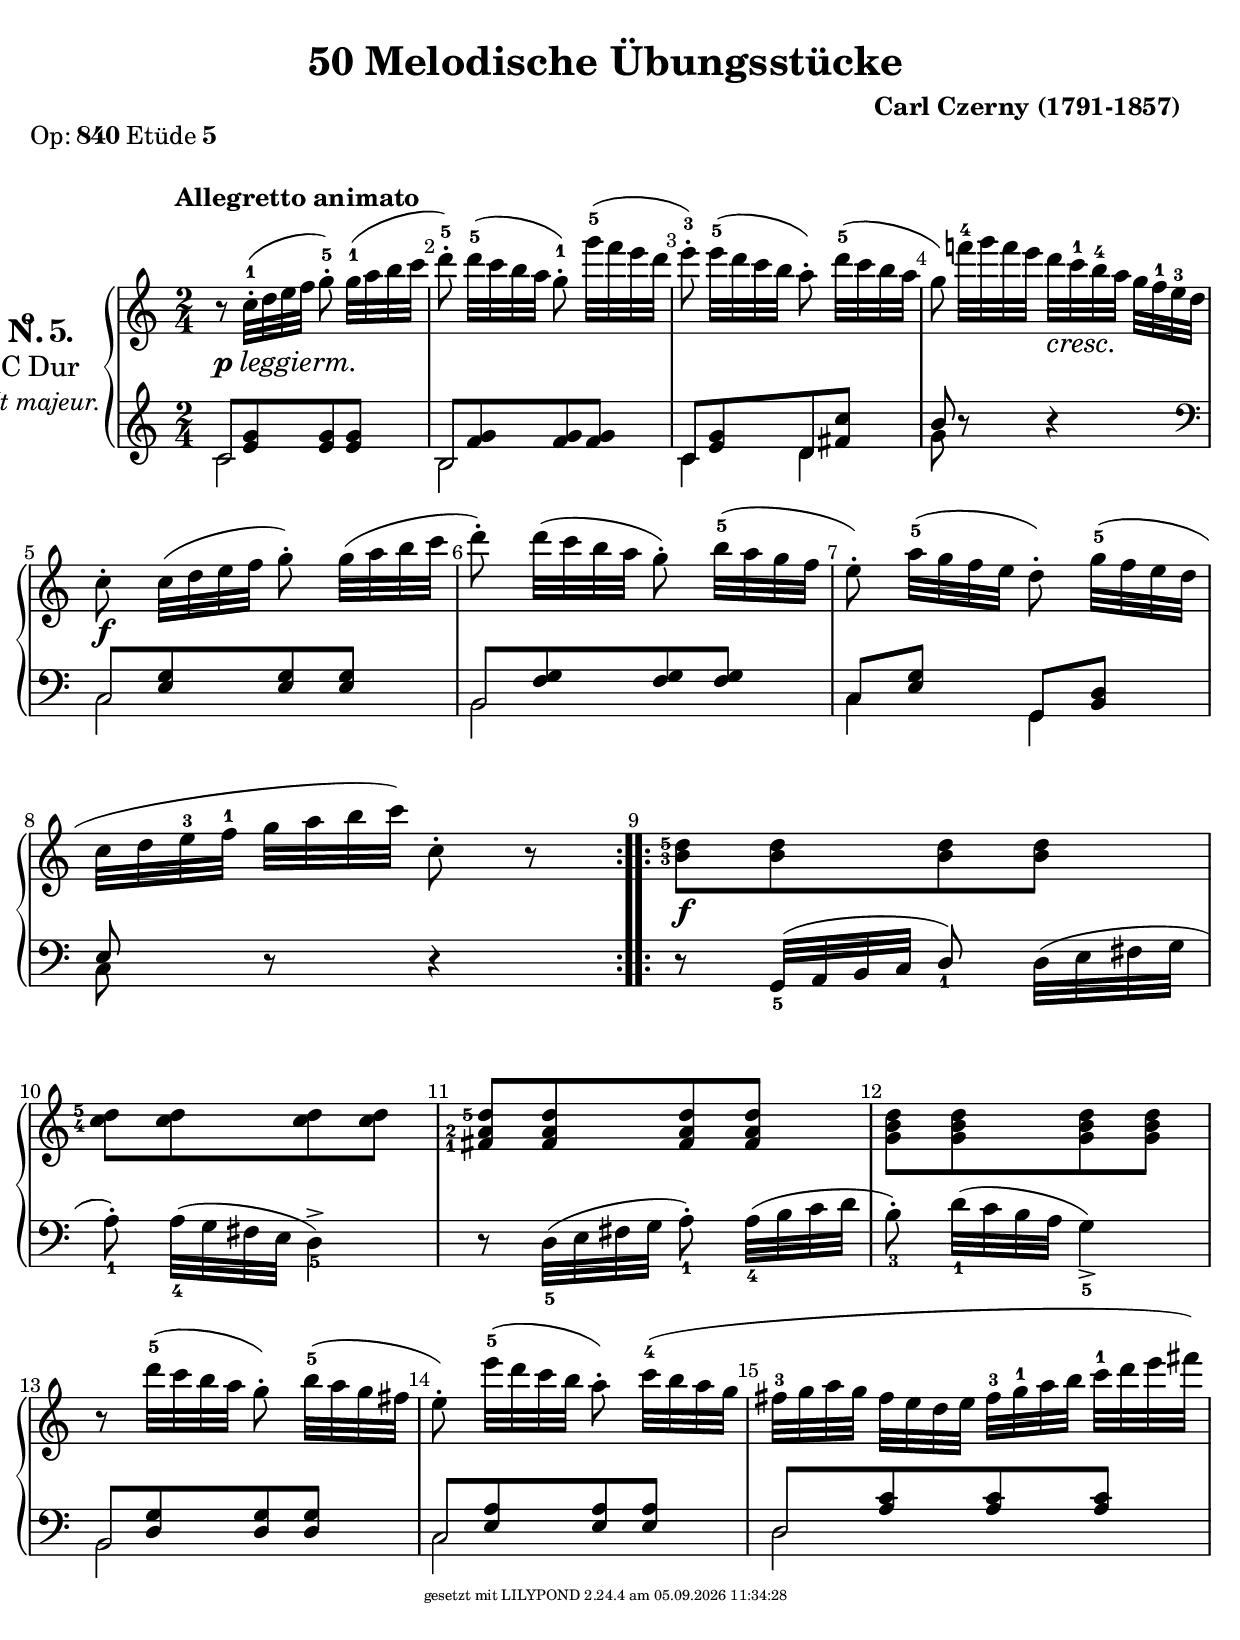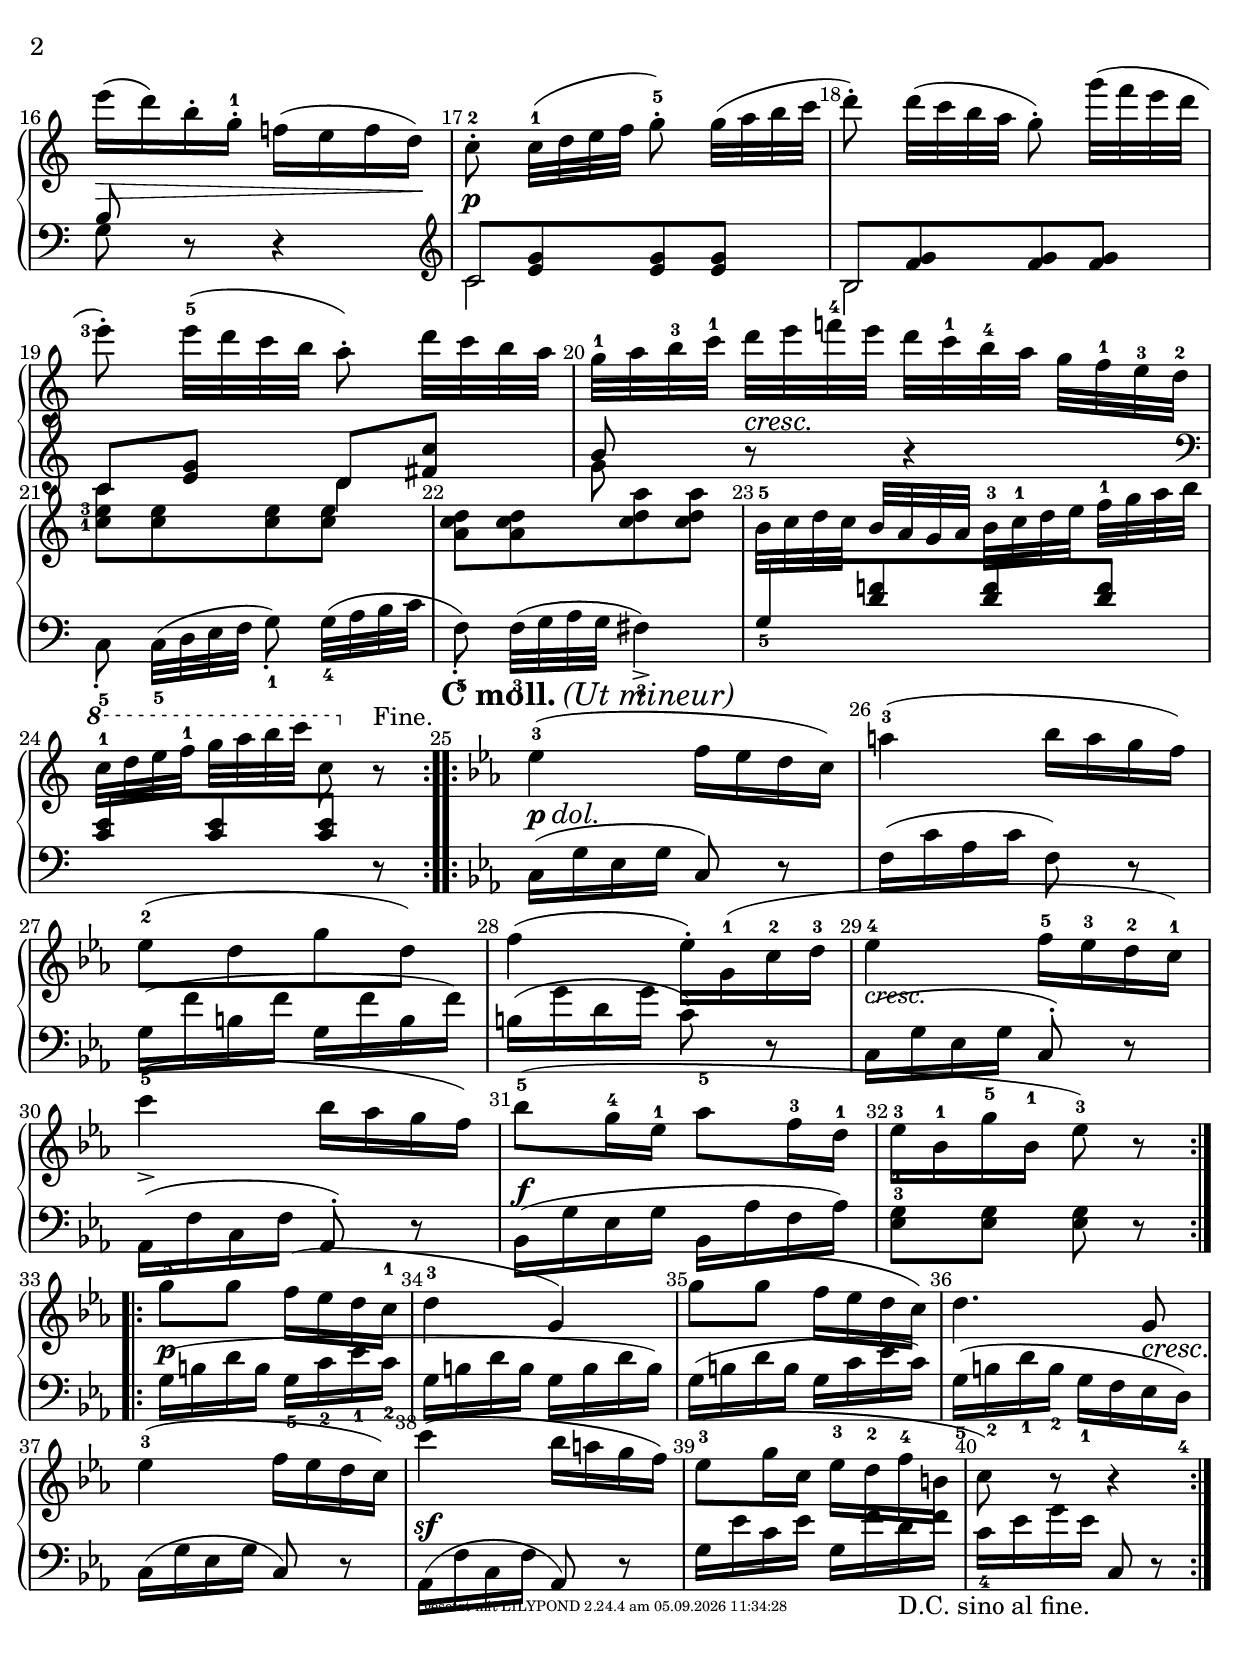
\version "2.19.37"

\language "deutsch"

\include "Papier+Layout.ly"

\header {
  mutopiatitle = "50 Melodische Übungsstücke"
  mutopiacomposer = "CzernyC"
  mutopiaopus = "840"
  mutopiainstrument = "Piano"
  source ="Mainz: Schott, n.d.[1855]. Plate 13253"
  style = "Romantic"
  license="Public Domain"
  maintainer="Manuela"
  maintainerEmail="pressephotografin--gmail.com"
  composer =\markup { \bold "Carl Czerny (1791-1857)"  }
  %opus = \markup { "Op:" \number \tiny 840 }
  piece =\markup {"Op:" \number \tiny 840 "Etüde" \number \tiny 5 }
  title = "50 Melodische Übungsstücke"
  %subtitle = "subtitle"
  %arranger = "arranger"
  %instrument = "Piano"
  metre = "metre"
  %poet = "poet"
  texidoc = "All header fields with special meanings."
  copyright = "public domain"
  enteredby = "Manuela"
}

\paper {
  left-margin = #5
}

RH= \relative c'' {
  %\accidentalStyle modern
  \time 2/4
  \key c \major
  %\set Staff.explicitKeySignatureVisibility = #all-invisible
  \set Staff.explicitKeySignatureVisibility = #end-of-line-invisible
  \set Timing.beamExceptions = #'()
  \set Timing.baseMoment = #(ly:make-moment 1/8)
  \set Staff.beatStructure = #'(1 1 1 1 ) % abhängig vom Takt
  \tempo  "Allegretto animato"
  \set fingeringOrientations = #'(left) %% für Akkorde!
  \override Fingering.direction = #UP  %% für Einzelnoten!

  %% so kriege ich das "o" zu N.o
  r8_\markup { \dynamic p \italic \large "leggierm." }
  \once \override TextScript.extra-offset = #'( -19.5 . 5.5 )

  c32-.-1-\markup { \small \bold o } ( d e f g8-5-. ) g32-1 ( a h c
  d8-5-. ) d32-5 ( c h a g8-1-. ) g'32-5 ( f e d
  e8-3-. ) e32-5 ( d c h a8-. ) d32-5 ( c h a
  g8 ) f'!32-4 g f e d_\markup { \italic \large "cresc." } c-1 h-4 a g f-1 e-3 d \break
  c8-.\f c32 ( d e f g8-. ) g32 ( a h c
  d8-. ) d32 ( c h a g8-. ) h32-5 ( a g f
  e8-. ) a32-5 ( g f e d8-. ) g32-5 ( f e d
  c d e-3 f-1 g a h c ) c,8-. r8
  \bar ":..:"
  \set Staff.beatStructure = #'(4 )
  < h-3 d-5 >8\f q q q \break
  < c-4 d-5 > q q q < fis,-1 a-2 d-5 > q q q < g h d > q q q r8
  \set Staff.beatStructure = #'(1 1 1 1 )
  d''32-5 ( c h a g8-. ) h32-5 ( a g fis
  e8-. ) e'32-5 ( d c h a8-.) c32-4 ( h a g
  fis-3 g a g fis e d e fis-3 g-1 a h c-1 d e fis ) \break
  \set Staff.beatStructure = #'(2 2 )
  e16\> ( d ) h-. g-1-. f! ( e f d\! )
  \set Staff.beatStructure = #'(1 1 1 1 )
  c8-2-.\p c32-1 ( d e f g8-5-. ) g32 ( a h c
  d8-. ) d32 ( c h a g8-. ) g'32 ( f e d
  < e-3>8-. ) e32-5 ( d c h a8-. ) d32 c h a
  g-1 a h-3 c-1 d_\markup { \italic  \large "cresc." } e f!-4 e d c-1 h-4 a g f-1 e-3 d-2 \break
  \set Staff.beatStructure = #'(4 )
  < c-1 e-3 >8 q q q < a c d > q < c d a' > q
  \set Staff.beatStructure = #'(1 1 1 1 )
  h32-5 c d c h a g a h-3 c-1 d e f-1 g a h
  \ottava #1
  c-1 d e f-1 g a h c c,8 \ottava #0 r8^\markup "Fine." \bar ":..:"
  \key es \major
  \set Staff.beatStructure = #'(4 )
  \mark \markup { \bold "C moll." \italic "(Ut mineur)" }
  es,4-3-\markup { \dynamic p \italic \large dol. } ( f16 es d c )
  a'4-3 ( b16 a g f ) \break
  es8-2 ( d g d )
  f4 ( es16-. ) g,-1 ( c-2 d-3
  es4-4_\markup { \italic "cresc." } f16-5 es-3 d-2 c-1 )
  c'4-5_> ( b16 as g f )
  \set Staff.beatStructure = #'(2 2 )
  b8-5\f ( g16-4 es-1 as8-5 f16-3 d-1
  es-3 b-1 g'-5 b,-1 es8-3 ) r8 \bar ":..:" \break
  g8-5\p g f16 ( es d c-1
  d4-3 g, )
  g'8 g ( f16 es d c ) d4. g,8_\markup { \italic \large "cresc." }
  es'4-3 ( f16 es d c )
  c'4\sf ( b16 a g f )
  es8-3 ( g16 c, es-3 d-2 f-4 h, c8 ) r8 r4
  \once \override Voice.Slur #'positions = #'(2.8 . 0.6)

  \bar ":..:"
  \key es \major
  \bar ":..:"
}

LHI = \relative c' {
  \clef bass  \key c \major
  \voiceOne
  \mergeDifferentlyHeadedOn
  \mergeDifferentlyDottedOn
  \set Timing.beamExceptions = #'()
  \set Timing.baseMoment = #(ly:make-moment 1/8)
  \set Staff.beatStructure = #'(4 ) % abhängig vom Takt
  \set fingeringOrientations = #'(up)
  \override Fingering.direction = #DOWN
  \override Fingering.staff-padding = #'()
  \clef treble
  c8 < e g > q q h < f' g > q q
  c < e g > d < fis c' > h s8 s4
  c,,8 < e g > q q h < f' g > q q
  \set Staff.beatStructure = #'(2 2 )
  c < e g > g, < h d > e s8 s4
  \set Staff.beatStructure = #'(1 1 1 1 )
  d8\rest g,32-5 ( a h c d8-1 ) \stemDown d32 ( e fis g
  a8-1-. ) a32-4 ( g fis e d4-5^> )
  d8\rest d32-5 ( e fis g a8-1-. ) a32-4 ( h c d
  h8-.-3 ) d32-1 ( c h a g4-5_> )
  \stemUp \set Staff.beatStructure = #'(4 )
  h,8 < d g > q q c < e a > q q d < a' c > q q h  s8 s4
  c8 < e g > q q h < f' g > q q c
  \set Staff.beatStructure = #'(2 2 )
  < e g > d < fis c' > h s8 s4
  s2 s2
  \set Staff.beatStructure = #'(4 )
  g,8-5 < d' f! > q q < c e > q q d,8\rest
  \key es \major \stemDown
  \set Staff.beatStructure = #'(2 2 )
  \once \override Voice.Slur #'positions = #'(2.5 . 3)
  c16 ( g' es g \stemUp c,8 ) d8\rest \stemDown
  \once \override Voice.Slur #'positions = #'(3.5 . 4)
  f16 ( c' as c f,8 ) d8\rest
  g16 ( f' h, f' g, f' h, f' )
  h, ( g' d g c,8-. ) d,8\rest
  c16 ( g' es g  \stemUp c,8-. ) d8\rest \stemDown
  as16 ( f' c f \stemUp as,8-. ) d8\rest \stemDown
  b16^( g' es g b, as' f as ) < es-3 g-1 >8 q q d8\rest
  g16 ( h d h g-5 c-2 es-1 c-2 g h d h g h d h )
  g16 ( h d h g c es c )
  g-5 ( h-2 d-1 h-2 g-1 f es d-4 )
  c16 ( g' es g \stemUp c,8 ) d8\rest \stemDown
  as16 ( f' c f \stemUp as,8 ) d8\rest \stemDown
  g16 es' c es g, f' d_\markup "D.C. sino al fine." f c-4 es g es \stemUp c,8 d8\rest
}

LHII = \relative c' {

  \voiceTwo
  \set fingeringOrientations = #'(down)
  \override Fingering.direction = #LEFT
  \override Fingering.staff-padding = #'()
  c2 h c4 d g8
  h8\rest h4\rest \clef bass
  c,,2 h c4 g4 c8 d8\rest d4\rest
  s2 * 4
  h2 c2 d2 g8
  d8\rest d4\rest \clef treble
  c'2 h2 c4 d g8 h8\rest h4\rest
  \clef bass
  \set Staff.beatStructure = #'(1 1 1 1 )
  c,,8-5-. c32-5^( d e f g8-1-. ) g32-4^( a h c
  f,8-5-. ) f32-3^( g a g fis4-3_> )
  %b16^( d f b f d \stemUp b8^.) \stemNeutral d8\rest d8\rest
  %d,8\rest_\markup "D.C. sino al fine."
}

\score
{
  \new PianoStaff \with {
    instrumentName = \markup {
      \center-column {
        %\once \override TextScript.extra-offset = #'( 0 . 0.5)
        %\draw-circle #0.5 #0.3 ##f
        \line { \bold \huge { N. } \number 5. }
        \line \large { C Dur }
        \italic \line { Ut majeur. }
      }
    }
    shortInstrumentName = ""
  }
  <<

    \new Staff="Discant"
    \with
    {
      \consists "Bar_number_engraver"
      \override BarNumber.padding = #0
      \override BarNumber.self-alignment-X = #CENTER
      \override BarNumber.break-visibility = #end-of-line-invisible
      \override Slur.outside-staff-priority = #150
    }
    {
      <<
        \set Staff.explicitKeySignatureVisibility = #begin-of-line-visible
        \RH

      >>

    }
    \new Staff="Bass" {

      <<
        \new Voice = "first"
        \relative c'
        \LHI
        \new Voice= "second"
        \LHII
      >>
    }
  >>
  \layout {
    indent = #15
    ragged-last-bottom = ##f
    ragged-last = ##f
    ragged-bottom = ##f
    line-width = #200
  }
  %\midi { }
}

